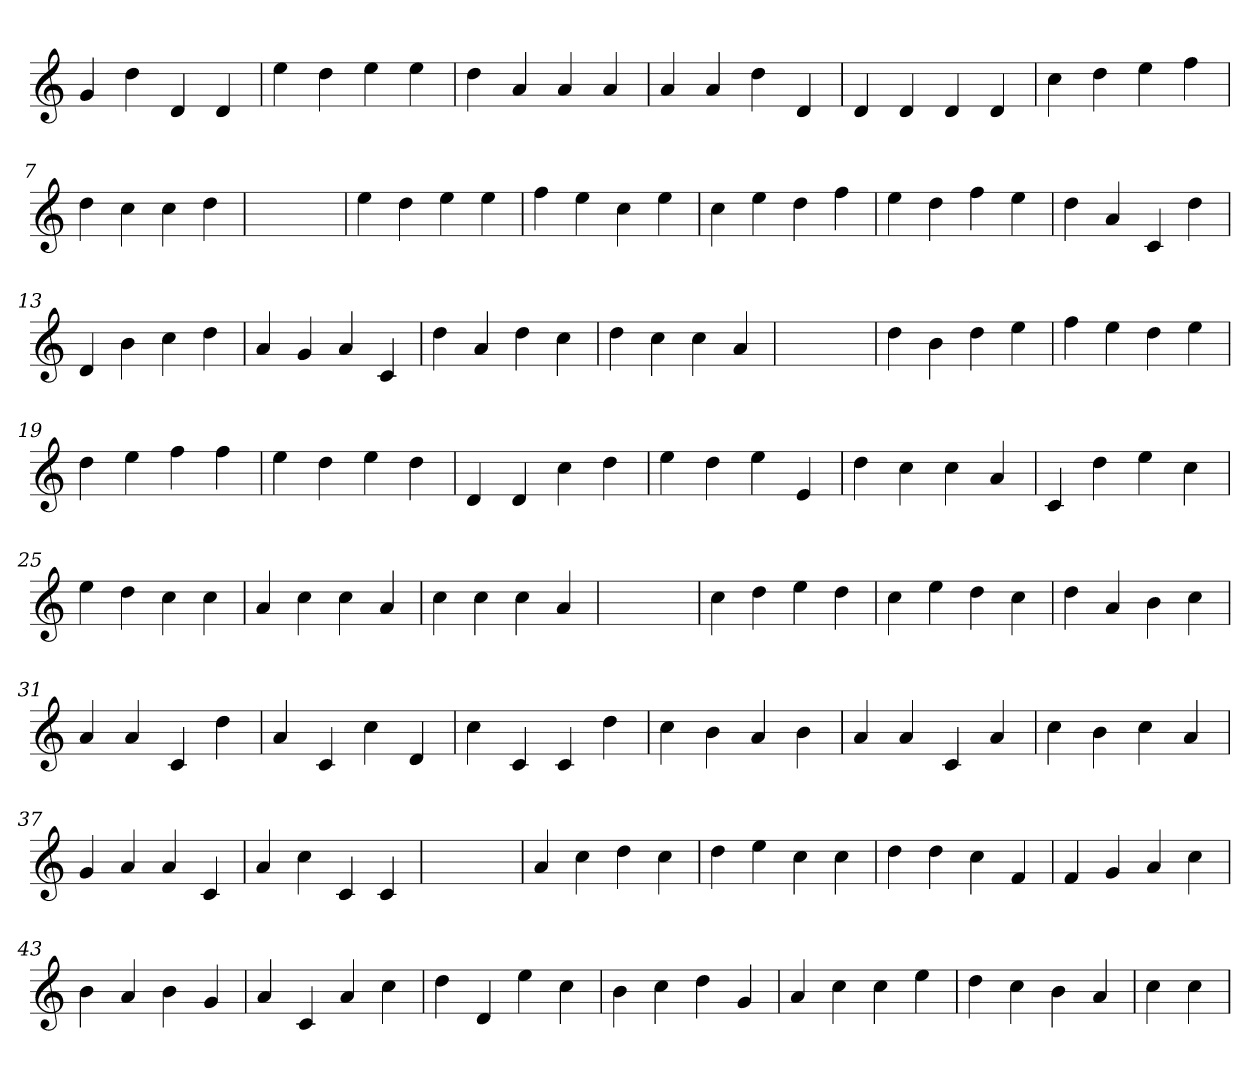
**kern
*part1
*staff1
*clefG2
=1
4g
4dd
4d
4d
=2
4ee
4dd
4ee
4ee
=3
4dd
4a
4a
4a
=4
4a
4a
4dd
4d
=5
4d
4d
4d
4d
=6
4cc
4dd
4ee
4ff
=7
4dd
4cc
4cc
4dd
=8
1ryy
=8
4ee
4dd
4ee
4ee
=9
4ff
4ee
4cc
4ee
=10
4cc
4ee
4dd
4ff
=11
4ee
4dd
4ff
4ee
=12
4dd
4a
4c
4dd
=13
4d
4b
4cc
4dd
=14
4a
4g
4a
4c
=15
4dd
4a
4dd
4cc
=16
4dd
4cc
4cc
4a
=17
1ryy
=17
4dd
4b
4dd
4ee
=18
4ff
4ee
4dd
4ee
=19
4dd
4ee
4ff
4ff
=20
4ee
4dd
4ee
4dd
=21
4d
4d
4cc
4dd
=22
4ee
4dd
4ee
4e
=23
4dd
4cc
4cc
4a
=24
4c
4dd
4ee
4cc
=25
4ee
4dd
4cc
4cc
=26
4a
4cc
4cc
4a
=27
4cc
4cc
4cc
4a
=28
1ryy
=28
4cc
4dd
4ee
4dd
=29
4cc
4ee
4dd
4cc
=30
4dd
4a
4b
4cc
=31
4a
4a
4c
4dd
=32
4a
4c
4cc
4d
=33
4cc
4c
4c
4dd
=34
4cc
4b
4a
4b
=35
4a
4a
4c
4a
=36
4cc
4b
4cc
4a
=37
4g
4a
4a
4c
=38
4a
4cc
4c
4c
=39
1ryy
=39
4a
4cc
4dd
4cc
=40
4dd
4ee
4cc
4cc
=41
4dd
4dd
4cc
4f
=42
4f
4g
4a
4cc
=43
4b
4a
4b
4g
=44
4a
4c
4a
4cc
=45
4dd
4d
4ee
4cc
=46
4b
4cc
4dd
4g
=47
4a
4cc
4cc
4ee
=48
4dd
4cc
4b
4a
=49
4cc
4cc
=
*-
